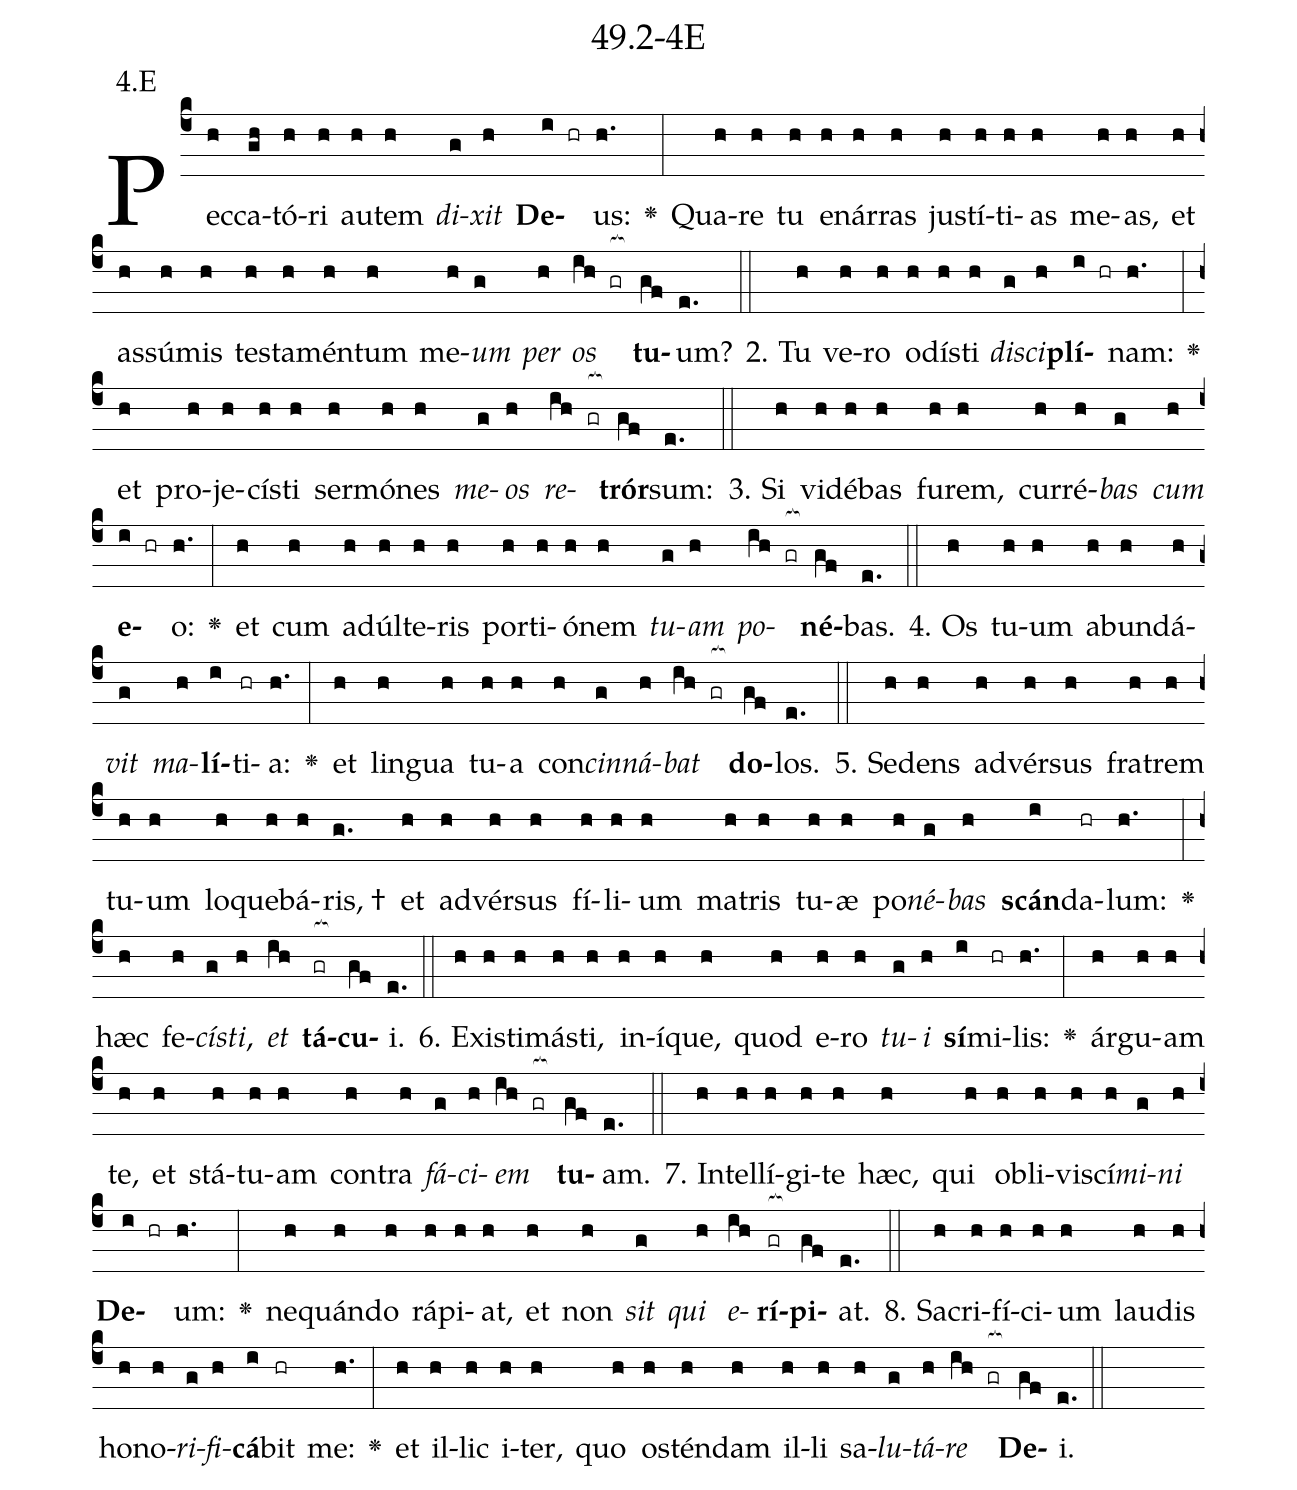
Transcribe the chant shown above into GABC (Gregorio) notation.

name: 49.2-4E;
annotation: 4.E;
%%
(c4)Pec(h)ca(gh)tó(h)ri(h) au(h)tem(h) <i>di</i>(g)<i>xit</i>(h) <b>De</b>(i hr)us:(h.) <v>\greheightstar</v>(:) Qua(h)re(h) tu(h) e(h)nár(h)ras(h) jus(h)tí(h)ti(h)as(h) me(h)as,(h) et(h) as(h)sú(h)mis(h) tes(h)ta(h)mén(h)tum(h) me(h)<i>um</i>(g) <i>per</i>(h) <i>os</i>(ih gr[ocb:1{]) <b>tu</b>(gf[ocb:0}])um?(e.) (::)
2. Tu(h) ve(h)ro(h) o(h)dís(h)ti(h) <i>di</i>(g)<i>sci</i>(h)<b>plí</b>(i hr)nam:(h.) <v>\greheightstar</v>(:) et(h) pro(h)je(h)cís(h)ti(h) ser(h)mó(h)nes(h) <i>me</i>(g)<i>os</i>(h) <i>re</i>(ih gr[ocb:1{])<b>trór</b>(gf[ocb:0}])sum:(e.) (::)
3. Si(h) vi(h)dé(h)bas(h) fu(h)rem,(h) cur(h)ré(h)<i>bas</i>(g) <i>cum</i>(h) <b>e</b>(i hr)o:(h.) <v>\greheightstar</v>(:) et(h) cum(h) ad(h)úl(h)te(h)ris(h) por(h)ti(h)ó(h)nem(h) <i>tu</i>(g)<i>am</i>(h) <i>po</i>(ih gr[ocb:1{])<b>né</b>(gf[ocb:0}])bas.(e.) (::)
4. Os(h) tu(h)um(h) ab(h)un(h)dá(h)<i>vit</i>(g) <i>ma</i>(h)<b>lí</b>(i)ti(hr)a:(h.) <v>\greheightstar</v>(:) et(h) lin(h)gua(h) tu(h)a(h) con(h)<i>cin</i>(g)<i>ná</i>(h)<i>bat</i>(ih gr[ocb:1{]) <b>do</b>(gf[ocb:0}])los.(e.) (::)
5. Se(h)dens(h) ad(h)vér(h)sus(h) fra(h)trem(h) tu(h)um(h) lo(h)que(h)bá(h)ris, †(g.) et(h) ad(h)vér(h)sus(h) fí(h)li(h)um(h) ma(h)tris(h) tu(h)æ(h) po(h)<i>né</i>(g)<i>bas</i>(h) <b>scán</b>(i)da(hr)lum:(h.) <v>\greheightstar</v>(:) hæc(h) fe(h)<i>cís</i>(g)<i>ti</i>,(h) <i>et</i>(ih) <b>tá</b>(gr[ocb:1{])<b>cu</b>(gf[ocb:0}])i.(e.) (::)
6. Ex(h)is(h)ti(h)más(h)ti,(h) in(h)í(h)que,(h) quod(h) e(h)ro(h) <i>tu</i>(g)<i>i</i>(h) <b>sí</b>(i)mi(hr)lis:(h.) <v>\greheightstar</v>(:) ár(h)gu(h)am(h) te,(h) et(h) stá(h)tu(h)am(h) con(h)tra(h) <i>fá</i>(g)<i>ci</i>(h)<i>em</i>(ih gr[ocb:1{]) <b>tu</b>(gf[ocb:0}])am.(e.) (::)
7. In(h)tel(h)lí(h)gi(h)te(h) hæc,(h) qui(h) ob(h)li(h)vi(h)scí(h)<i>mi</i>(g)<i>ni</i>(h) <b>De</b>(i hr)um:(h.) <v>\greheightstar</v>(:) ne(h)quán(h)do(h) rá(h)pi(h)at,(h) et(h) non(h) <i>sit</i>(g) <i>qui</i>(h) <i>e</i>(ih)<b>rí</b>(gr[ocb:1{])<b>pi</b>(gf[ocb:0}])at.(e.) (::)
8. Sa(h)cri(h)fí(h)ci(h)um(h) lau(h)dis(h) ho(h)no(h)<i>ri</i>(g)<i>fi</i>(h)<b>cá</b>(i)bit(hr) me:(h.) <v>\greheightstar</v>(:) et(h) il(h)lic(h) i(h)ter,(h) quo(h) os(h)tén(h)dam(h) il(h)li(h) sa(h)<i>lu</i>(g)<i>tá</i>(h)<i>re</i>(ih gr[ocb:1{]) <b>De</b>(gf[ocb:0}])i.(e.) (::)
